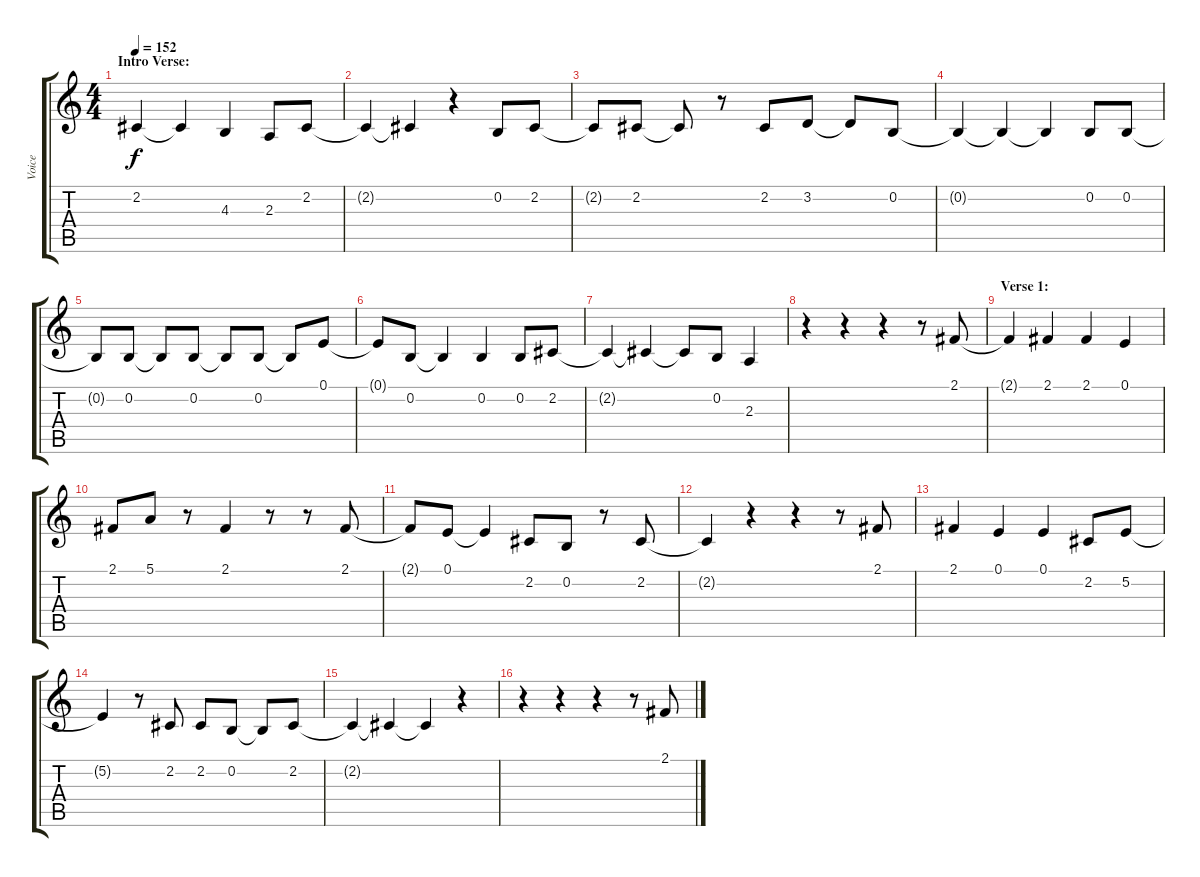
\track ("Voice" "Voice") {instrument cello}
\staff {score tabs}
\tuning (E4 B3 G3 D3 A2 E2) {hide}
\ts (4 4)
\section ("" "Intro Verse:")
\tempo 152
\clef g2
\ks c
2.2.4{dy f} 2.2{t}.4 4.3.4 2.3.8 2.2.8 |
2.2{t}.4 2.2{t}.4 r.4 0.2.8 2.2.8 |
2.2{t}.8 2.2.8 2.2{t}.8 r.8 2.2.8 3.2.8 3.2{t}.8 0.2.8 |
0.2{t}.4 0.2{t}.4 0.2{t}.4 0.2.8 0.2.8 |
0.2{t}.8 0.2.8 0.2{t}.8 0.2.8 0.2{t}.8 0.2.8 0.2{t}.8 0.1.8 |
0.1{t}.8 0.2.8 0.2{t}.4 0.2.4 0.2.8 2.2.8 |
2.2{t}.4 2.2{t}.4 2.2{t}.8 0.2.8 2.3.4 |
r.4 r.4 r.4 r.8 2.1.8 |
\section ("" "Verse 1:")
2.1{t}.4 2.1.4 2.1.4 0.1.4 |
2.1.8 5.1.8 r.8 2.1.4 r.8 r.8 2.1.8 |
2.1{t}.8 0.1.8 0.1{t}.4 2.2.8 0.2.8 r.8 2.2.8 |
2.2{t}.4 r.4 r.4 r.8 2.1.8 |
2.1.4 0.1.4 0.1.4 2.2.8 5.2.8 |
5.2{t}.4 r.8 2.2.8 2.2.8 0.2.8 0.2{t}.8 2.2.8 |
2.2{t}.4 2.2{t}.4 2.2{t}.4 r.4 |
r.4 r.4 r.4 r.8 2.1.8
